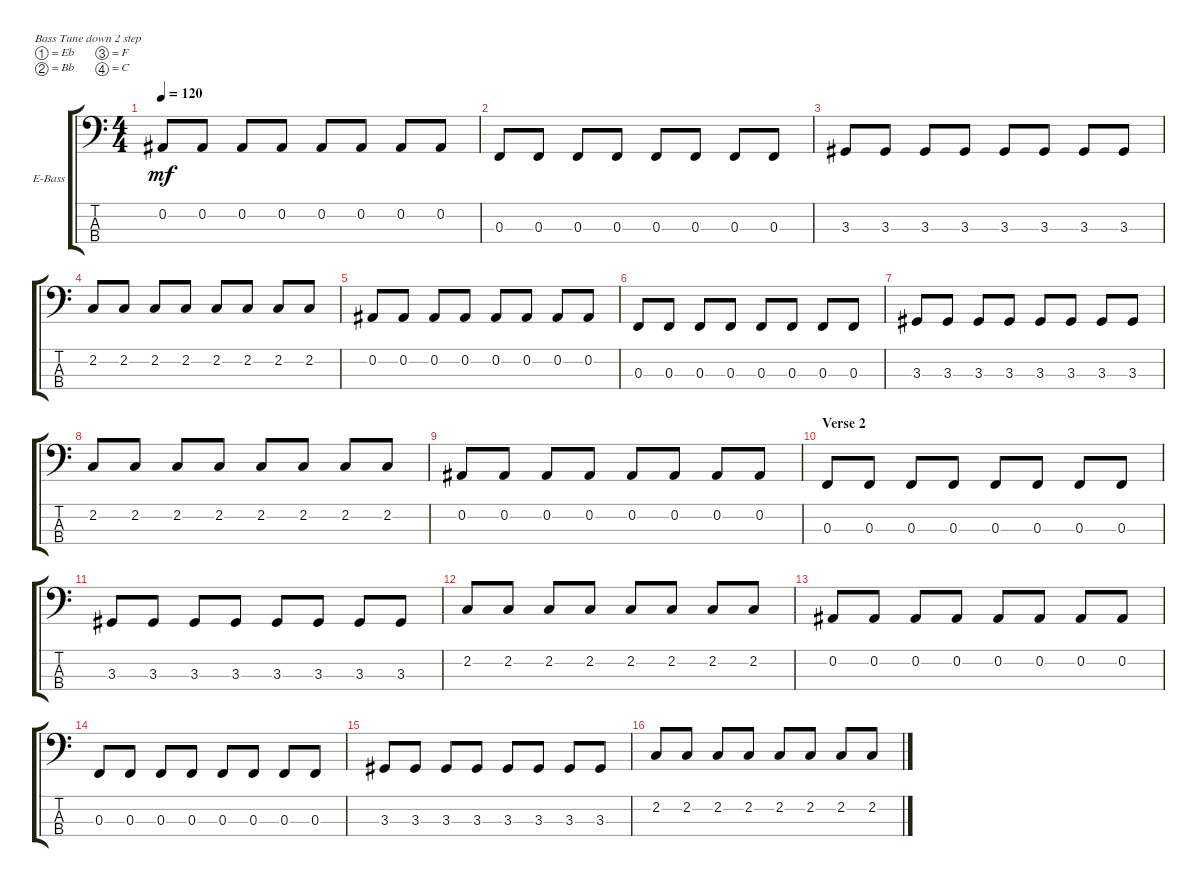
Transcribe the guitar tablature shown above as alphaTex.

\bracketExtendMode groupsimilarinstruments
\firstSystemTrackNameOrientation horizontal
\otherSystemsTrackNameOrientation horizontal
\track ("Electric Bass" "E-Bass") {instrument electricbassfinger}
\staff {score tabs}
\tuning (Eb2 Bb1 F1 C1)
\ts (4 4)
\tempo 120
\clef f4
\ks c
0.2.8{dy mf} 0.2.8 0.2.8 0.2.8 0.2.8 0.2.8 0.2.8 0.2.8 |
0.3.8 0.3.8 0.3.8 0.3.8 0.3.8 0.3.8 0.3.8 0.3.8 |
3.3.8 3.3.8 3.3.8 3.3.8 3.3.8 3.3.8 3.3.8 3.3.8 |
2.2.8 2.2.8 2.2.8 2.2.8 2.2.8 2.2.8 2.2.8 2.2.8 |
0.2.8 0.2.8 0.2.8 0.2.8 0.2.8 0.2.8 0.2.8 0.2.8 |
0.3.8 0.3.8 0.3.8 0.3.8 0.3.8 0.3.8 0.3.8 0.3.8 |
3.3.8 3.3.8 3.3.8 3.3.8 3.3.8 3.3.8 3.3.8 3.3.8 |
2.2.8 2.2.8 2.2.8 2.2.8 2.2.8 2.2.8 2.2.8 2.2.8 |
0.2.8 0.2.8 0.2.8 0.2.8 0.2.8 0.2.8 0.2.8 0.2.8 |
\section ("" "Verse 2")
0.3.8 0.3.8 0.3.8 0.3.8 0.3.8 0.3.8 0.3.8 0.3.8 |
3.3.8 3.3.8 3.3.8 3.3.8 3.3.8 3.3.8 3.3.8 3.3.8 |
2.2.8 2.2.8 2.2.8 2.2.8 2.2.8 2.2.8 2.2.8 2.2.8 |
0.2.8 0.2.8 0.2.8 0.2.8 0.2.8 0.2.8 0.2.8 0.2.8 |
0.3.8 0.3.8 0.3.8 0.3.8 0.3.8 0.3.8 0.3.8 0.3.8 |
3.3.8 3.3.8 3.3.8 3.3.8 3.3.8 3.3.8 3.3.8 3.3.8 |
2.2.8 2.2.8 2.2.8 2.2.8 2.2.8 2.2.8 2.2.8 2.2.8
